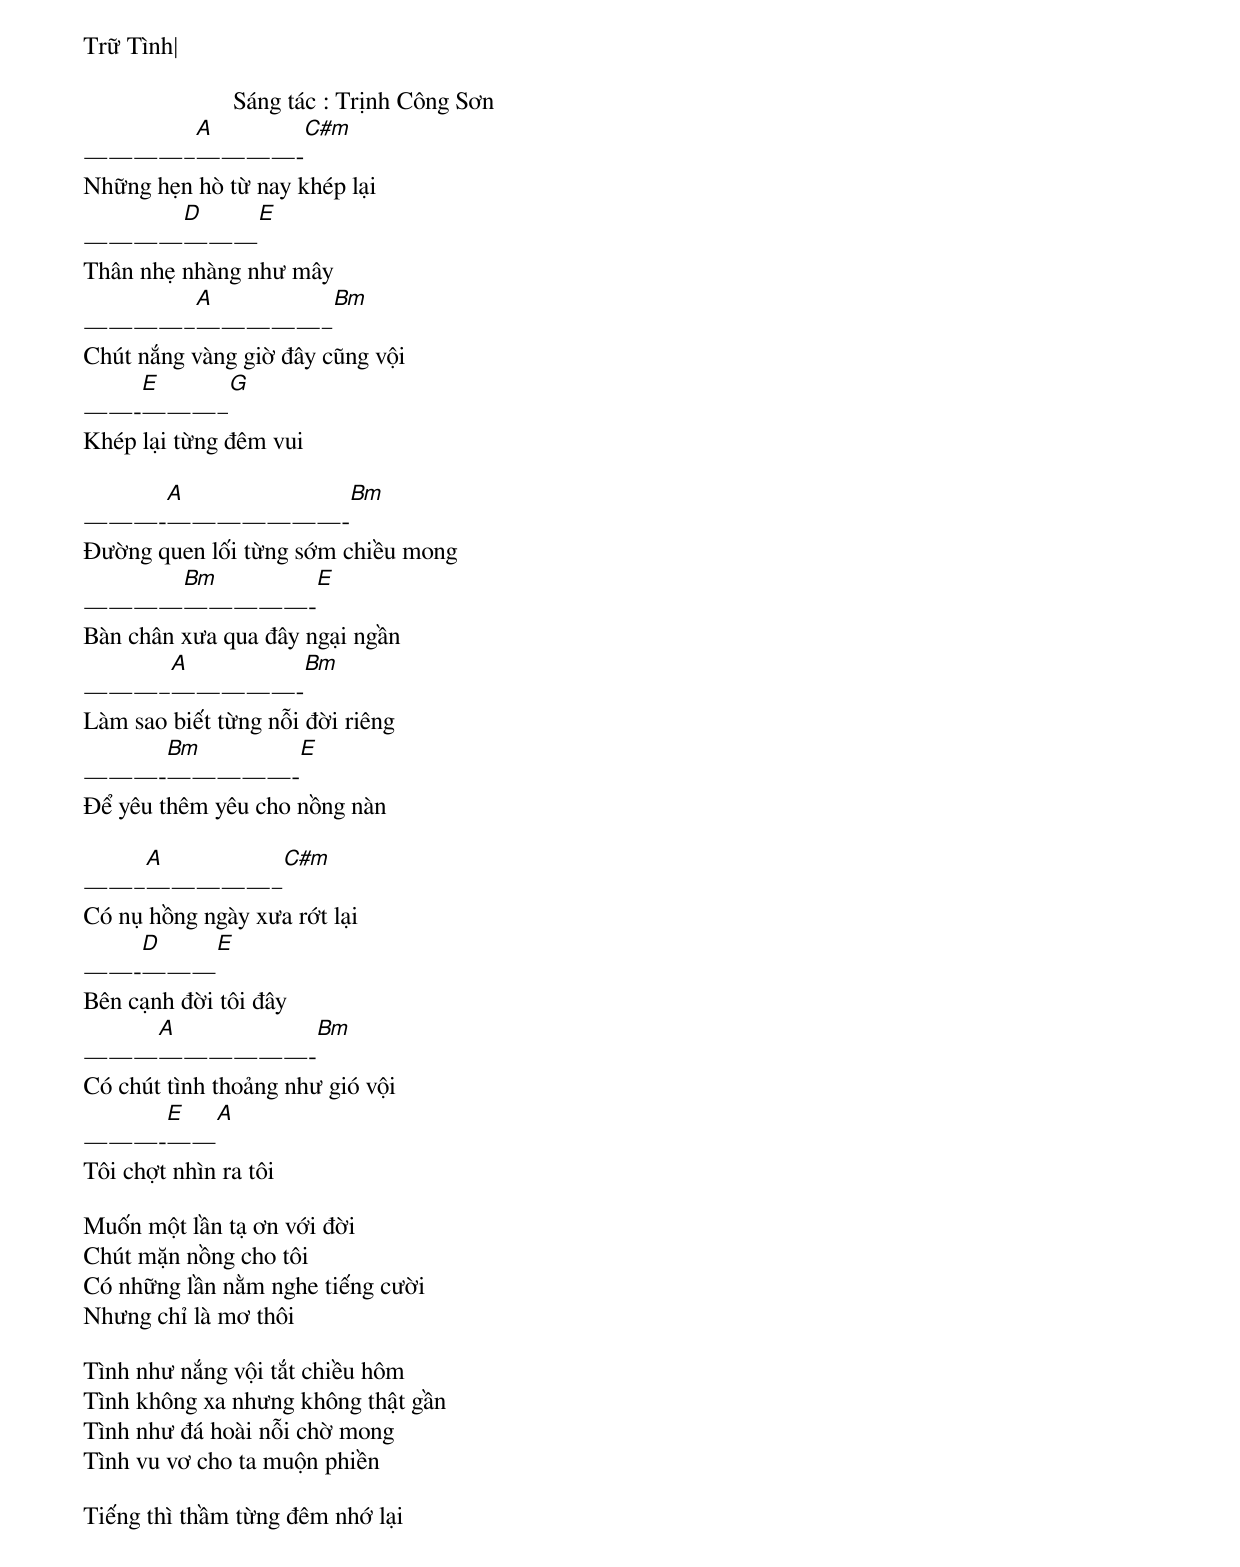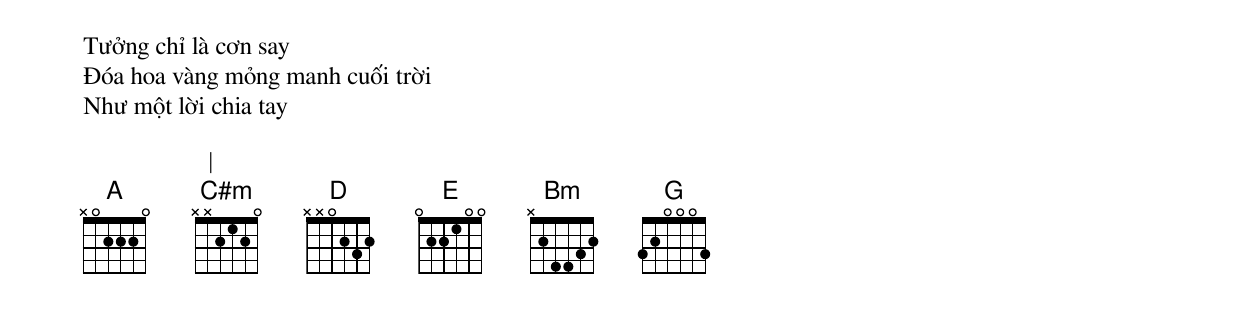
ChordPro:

Trữ Tình|

                        Sáng tác : Trịnh Công Sơn
————–[A]————-[C#m]
Những hẹn hò từ nay khép lại
————[D]———[E]
Thân nhẹ nhàng như mây
————–[A]—————–[Bm]
Chút nắng vàng giờ đây cũng vội
——-[E]———–[G]
Khép lại từng đêm vui

———-[A]———————-[Bm]
Đường quen lối từng sớm chiều mong
————[Bm]—————-[E]
Bàn chân xưa qua đây ngại ngần
———–[A]—————-[Bm]
Làm sao biết từng nỗi đời riêng
———-[Bm]—————-[E]
Để yêu thêm yêu cho nồng nàn

——–[A]—————–[C#m]
Có nụ hồng ngày xưa rớt lại
——-[D]———[E]
Bên cạnh đời tôi đây
———[A]——————-[Bm]
Có chút tình thoảng như gió vội
———-[E]——[A]
Tôi chợt nhìn ra tôi

Muốn một lần tạ ơn với đời
Chút mặn nồng cho tôi
Có những lần nằm nghe tiếng cười
Nhưng chỉ là mơ thôi

Tình như nắng vội tắt chiều hôm
Tình không xa nhưng không thật gần
Tình như đá hoài nỗi chờ mong
Tình vu vơ cho ta muộn phiền

Tiếng thì thầm từng đêm nhớ lại
Tưởng chỉ là cơn say
Đóa hoa vàng mỏng manh cuối trời
Như một lời chia tay

                    |
